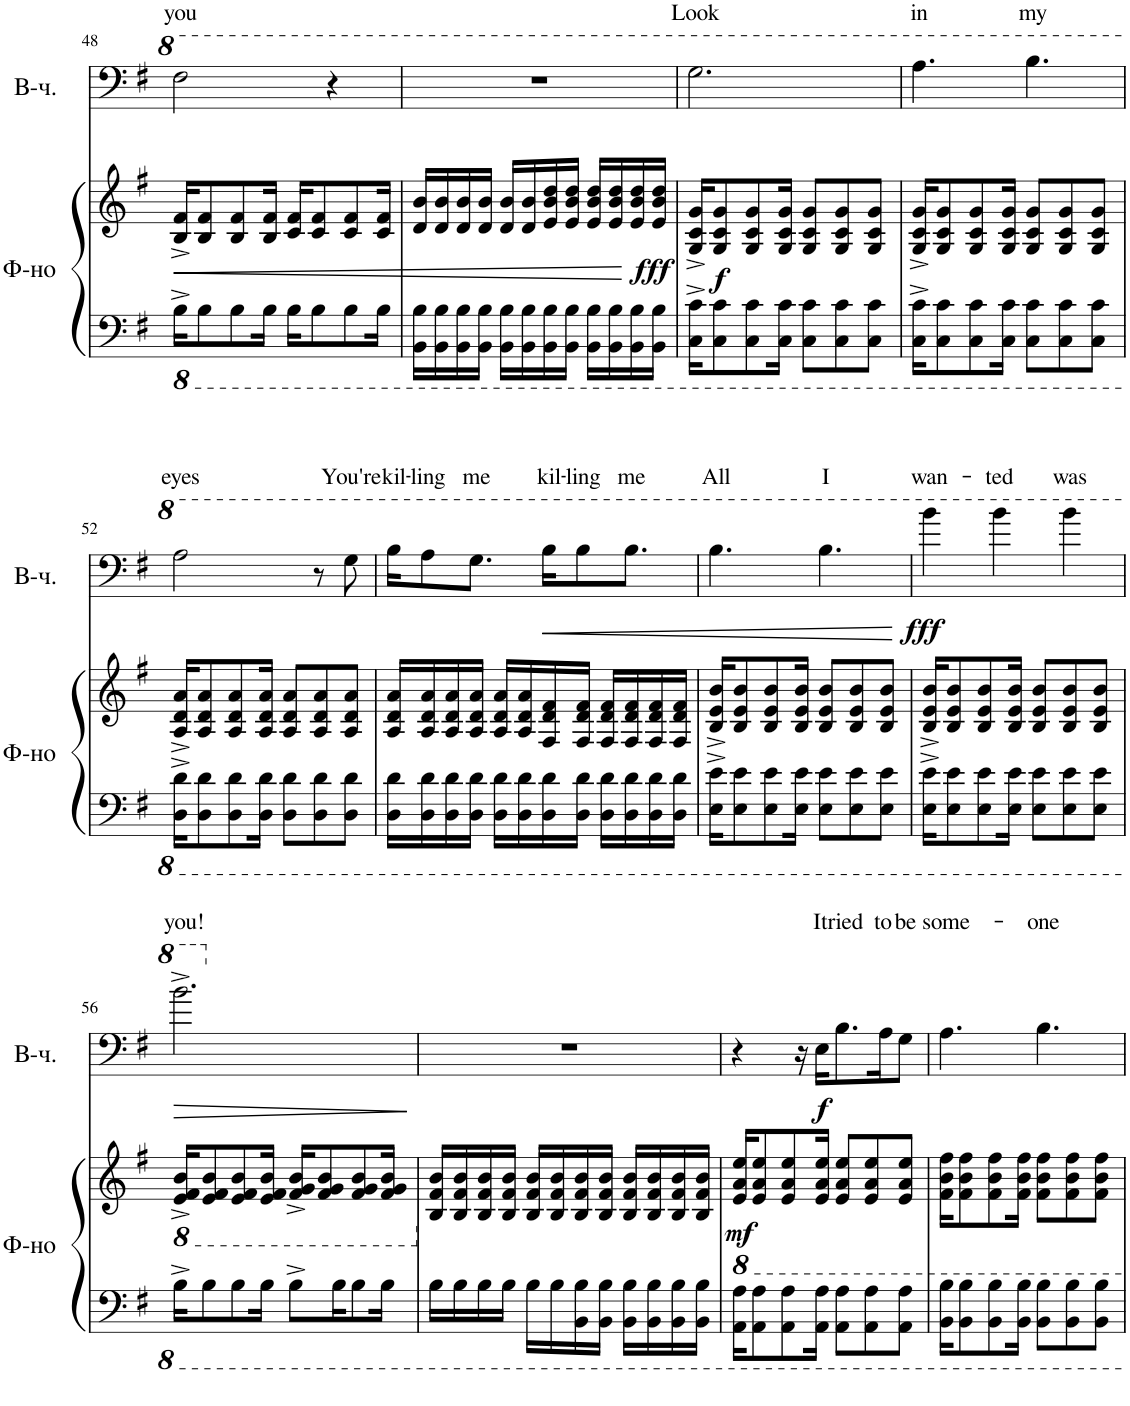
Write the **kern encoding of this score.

**kern	**kern	**dynam	**kern	**text	**dynam
*part2	*part2	*part2	*part1	*part1	*part1
*staff3	*staff2	*staff2/3	*staff1	*staff1	*staff1
*I"Фортепиано	*	*	*I"Виолончель	*	*
!!LO:PB:g=z
*clefF4	*clefG2	*	*clefF4	*	*
*k[f#]	*k[f#]	*	*k[f#]	*	*
*M3/4	*M3/4	*	*M3/4	*	*
=48	=48	=48	=48	=48	=48
!	!	!LO:HP:b	!	!LO:LY:a	!
16BB^\KL	16B/^ 16f#/^KL	<	2f#\	you	.
8BB\	8B/ 8f#/	.	.	.	.
8BB\	8B/ 8f#/	.	.	.	.
16BB\Jk	16B/ 16f#/Jk	.	.	.	.
16BB\KL	16c/ 16f#/KL	.	.	.	.
8BB\	8c/ 8f#/	.	.	.	.
.	.	.	4r	.	.
8BB\	8c/ 8f#/	.	.	.	.
16BB\Jk	16c/ 16f#/Jk	.	.	.	.
=49	=49	=49	=49	=49	=49
16BBB\ 16BB\LL	16d/ 16b/LL	.	2.r	.	.
16BBB\ 16BB\	16d/ 16b/	.	.	.	.
16BBB\ 16BB\	16d/ 16b/	.	.	.	.
16BBB\ 16BB\JJ	16d/ 16b/JJ	.	.	.	.
16BBB\ 16BB\LL	16d/ 16b/LL	.	.	.	.
16BBB\ 16BB\	16d/ 16b/	.	.	.	.
16BBB\ 16BB\	16e/ 16b/ 16dd/	.	.	.	.
16BBB\ 16BB\JJ	16e/ 16b/ 16dd/JJ	.	.	.	.
16BBB\ 16BB\LL	16e/ 16b/ 16dd/LL	.	.	.	.
16BBB\ 16BB\	16e/ 16b/ 16dd/	.	.	.	.
16BBB\ 16BB\	16e/ 16b/ 16dd/	.	.	.	.
!	!	!LO:DY:n=1:b	!	!	!
16BBB\ 16BB\JJ	16e/ 16b/ 16dd/JJ	[ fff	.	.	.
=50	=50	=50	=50	=50	=50
!	!	!	!	!LO:LY:a	!
16CC\^ 16C\^KL	16G/^ 16c/^ 16g/^KL	.	2.g\	Look	.
!	!	!LO:DY:b	!	!	!
8CC\ 8C\	8G/ 8c/ 8g/	f	.	.	.
8CC\ 8C\	8G/ 8c/ 8g/	.	.	.	.
16CC\ 16C\Jk	16G/ 16c/ 16g/Jk	.	.	.	.
8CC\ 8C\L	8G/ 8c/ 8g/L	.	.	.	.
8CC\ 8C\	8G/ 8c/ 8g/	.	.	.	.
8CC\ 8C\J	8G/ 8c/ 8g/J	.	.	.	.
=51	=51	=51	=51	=51	=51
!	!	!	!	!LO:LY:a	!
16CC\^ 16C\^KL	16G/^ 16c/^ 16g/^KL	.	4.a\	in	.
8CC\ 8C\	8G/ 8c/ 8g/	.	.	.	.
8CC\ 8C\	8G/ 8c/ 8g/	.	.	.	.
16CC\ 16C\Jk	16G/ 16c/ 16g/Jk	.	.	.	.
!	!	!	!	!LO:LY:a	!
8CC\ 8C\L	8G/ 8c/ 8g/L	.	4.b\	my	.
8CC\ 8C\	8G/ 8c/ 8g/	.	.	.	.
8CC\ 8C\J	8G/ 8c/ 8g/J	.	.	.	.
!!LO:LB:g=z
=52	=52	=52	=52	=52	=52
!	!	!	!	!LO:LY:a	!
16DD\^ 16D\^KL	16A/^ 16d/^ 16a/^KL	.	2a\	eyes	.
8DD\ 8D\	8A/ 8d/ 8a/	.	.	.	.
8DD\ 8D\	8A/ 8d/ 8a/	.	.	.	.
16DD\ 16D\Jk	16A/ 16d/ 16a/Jk	.	.	.	.
8DD\ 8D\L	8A/ 8d/ 8a/L	.	.	.	.
8DD\ 8D\	8A/ 8d/ 8a/	.	8r	.	.
!	!	!	!	!LO:LY:a	!
8DD\ 8D\J	8A/ 8d/ 8a/J	.	8g\	You're	.
=53	=53	=53	=53	=53	=53
!	!	!	!	!LO:LY:a	!
16DD\ 16D\LL	16A/ 16d/ 16a/LL	.	16b\KL	kil-	.
!	!	!	!	!LO:LY:a	!
16DD\ 16D\	16A/ 16d/ 16a/	.	8a\	-ling	.
16DD\ 16D\	16A/ 16d/ 16a/	.	.	.	.
!	!	!	!	!LO:LY:a	!
16DD\ 16D\JJ	16A/ 16d/ 16a/JJ	.	8.g\J	me	.
16DD\ 16D\LL	16A/ 16d/ 16a/LL	.	.	.	.
16DD\ 16D\	16A/ 16d/ 16a/	.	.	.	.
!	!	!	!	!LO:LY:a	!LO:HP:b
16DD\ 16D\	16F#/ 16d/ 16f#/	.	16b\KL	kil-	<
!	!	!	!	!LO:LY:a	!
16DD\ 16D\JJ	16F#/ 16d/ 16f#/JJ	.	8b\	-ling	.
16DD\ 16D\LL	16F#/ 16d/ 16f#/LL	.	.	.	.
!	!	!	!	!LO:LY:a	!
16DD\ 16D\	16F#/ 16d/ 16f#/	.	8.b\J	me	.
16DD\ 16D\	16F#/ 16d/ 16f#/	.	.	.	.
16DD\ 16D\JJ	16F#/ 16d/ 16f#/JJ	.	.	.	.
=54	=54	=54	=54	=54	=54
!	!	!	!	!LO:LY:a	!
16EE\^ 16E\^KL	16B/^ 16e/^ 16b/^KL	.	4.b\	All	.
8EE\ 8E\	8B/ 8e/ 8b/	.	.	.	.
8EE\ 8E\	8B/ 8e/ 8b/	.	.	.	.
16EE\ 16E\Jk	16B/ 16e/ 16b/Jk	.	.	.	.
!	!	!	!	!LO:LY:a	!
8EE\ 8E\L	8B/ 8e/ 8b/L	.	4.b\	I	.
8EE\ 8E\	8B/ 8e/ 8b/	.	.	.	.
8EE\ 8E\J	8B/ 8e/ 8b/J	.	.	.	.
.	.	.	.	.	[
=55	=55	=55	=55	=55	=55
!	!	!	!	!LO:LY:a	!LO:DY:b
16EE\^ 16E\^KL	16B/^ 16e/^ 16b/^KL	.	4bb\	wan-	fff
8EE\ 8E\	8B/ 8e/ 8b/	.	.	.	.
8EE\ 8E\	8B/ 8e/ 8b/	.	.	.	.
!	!	!	!	!LO:LY:a	!
.	.	.	4bb\	-ted	.
16EE\ 16E\Jk	16B/ 16e/ 16b/Jk	.	.	.	.
8EE\ 8E\L	8B/ 8e/ 8b/L	.	.	.	.
!	!	!	!	!LO:LY:a	!
8EE\ 8E\	8B/ 8e/ 8b/	.	4bb\	was	.
8EE\ 8E\J	8B/ 8e/ 8b/J	.	.	.	.
!!LO:LB:g=z
=56	=56	=56	=56	=56	=56
*	*8ba	*	*	*	*
!	!	!	!	!LO:LY:a	!LO:HP:b
16BB^\KL	16E/^ 16F#/^ 16B/^KL	.	2.bb^\	you!	>
8BB\	8E/ 8F#/ 8B/	.	.	.	.
8BB\	8E/ 8F#/ 8B/	.	.	.	.
16BB\Jk	16E/ 16F#/ 16B/Jk	.	.	.	.
8BB^\L	16F#/^ 16G/^ 16B/^KL	.	.	.	.
.	8F#/ 8G/ 8B/	.	.	.	.
16BB\K	.	.	.	.	.
8BB\	8F#/ 8G/ 8B/	.	.	.	.
16BB\Jk	16F#/ 16G/ 16B/Jk	.	.	.	.
.	.	.	.	.	]
=57	=57	=57	=57	=57	=57
*	*X8ba	*	*	*	*
16BB\LL	16B/ 16f#/ 16b/LL	.	2.r	.	.
16BB\	16B/ 16f#/ 16b/	.	.	.	.
16BB\	16B/ 16f#/ 16b/	.	.	.	.
16BB\JJ	16B/ 16f#/ 16b/JJ	.	.	.	.
16BB\LL	16B/ 16f#/ 16b/LL	.	.	.	.
16BB\	16B/ 16f#/ 16b/	.	.	.	.
16BBB\ 16BB\	16B/ 16f#/ 16b/	.	.	.	.
16BBB\ 16BB\JJ	16B/ 16f#/ 16b/JJ	.	.	.	.
16BBB\ 16BB\LL	16B/ 16f#/ 16b/LL	.	.	.	.
16BBB\ 16BB\	16B/ 16f#/ 16b/	.	.	.	.
16BBB\ 16BB\	16B/ 16f#/ 16b/	.	.	.	.
16BBB\ 16BB\JJ	16B/ 16f#/ 16b/JJ	.	.	.	.
=58	=58	=58	=58	=58	=58
!	!	!LO:DY:b	!	!	!
16AAA\ 16AA\KL	16E/ 16A/ 16e/KL	mf	4r	.	.
8AAA\ 8AA\	8E/ 8A/ 8e/	.	.	.	.
8AAA\ 8AA\	8E/ 8A/ 8e/	.	.	.	.
.	.	.	16r	.	.
!	!	!	!	!LO:LY:a	!LO:DY:b
16AAA\ 16AA\Jk	16E/ 16A/ 16e/Jk	.	16E\KL	I	f
!	!	!	!	!LO:LY:a	!
8AAA\ 8AA\L	8E/ 8A/ 8e/L	.	8.B\	tried	.
8AAA\ 8AA\	8E/ 8A/ 8e/	.	.	.	.
!	!	!	!	!LO:LY:a	!
.	.	.	16A\K	to	.
!	!	!	!	!LO:LY:a	!
8AAA\ 8AA\J	8E/ 8A/ 8e/J	.	8G\J	be	.
=59	=59	=59	=59	=59	=59
!	!	!	!	!LO:LY:a	!
16BBB\ 16BB\KL	16F#\ 16B\ 16f#\KL	.	4.A\	some-	.
8BBB\ 8BB\	8F#\ 8B\ 8f#\	.	.	.	.
8BBB\ 8BB\	8F#\ 8B\ 8f#\	.	.	.	.
16BBB\ 16BB\Jk	16F#\ 16B\ 16f#\Jk	.	.	.	.
!	!	!	!	!LO:LY:a	!
8BBB\ 8BB\L	8F#\ 8B\ 8f#\L	.	4.B\	-one	.
8BBB\ 8BB\	8F#\ 8B\ 8f#\	.	.	.	.
8BBB\ 8BB\J	8F#\ 8B\ 8f#\J	.	.	.	.
=	=	=	=	=	=
*-	*-	*-	*-	*-	*-
